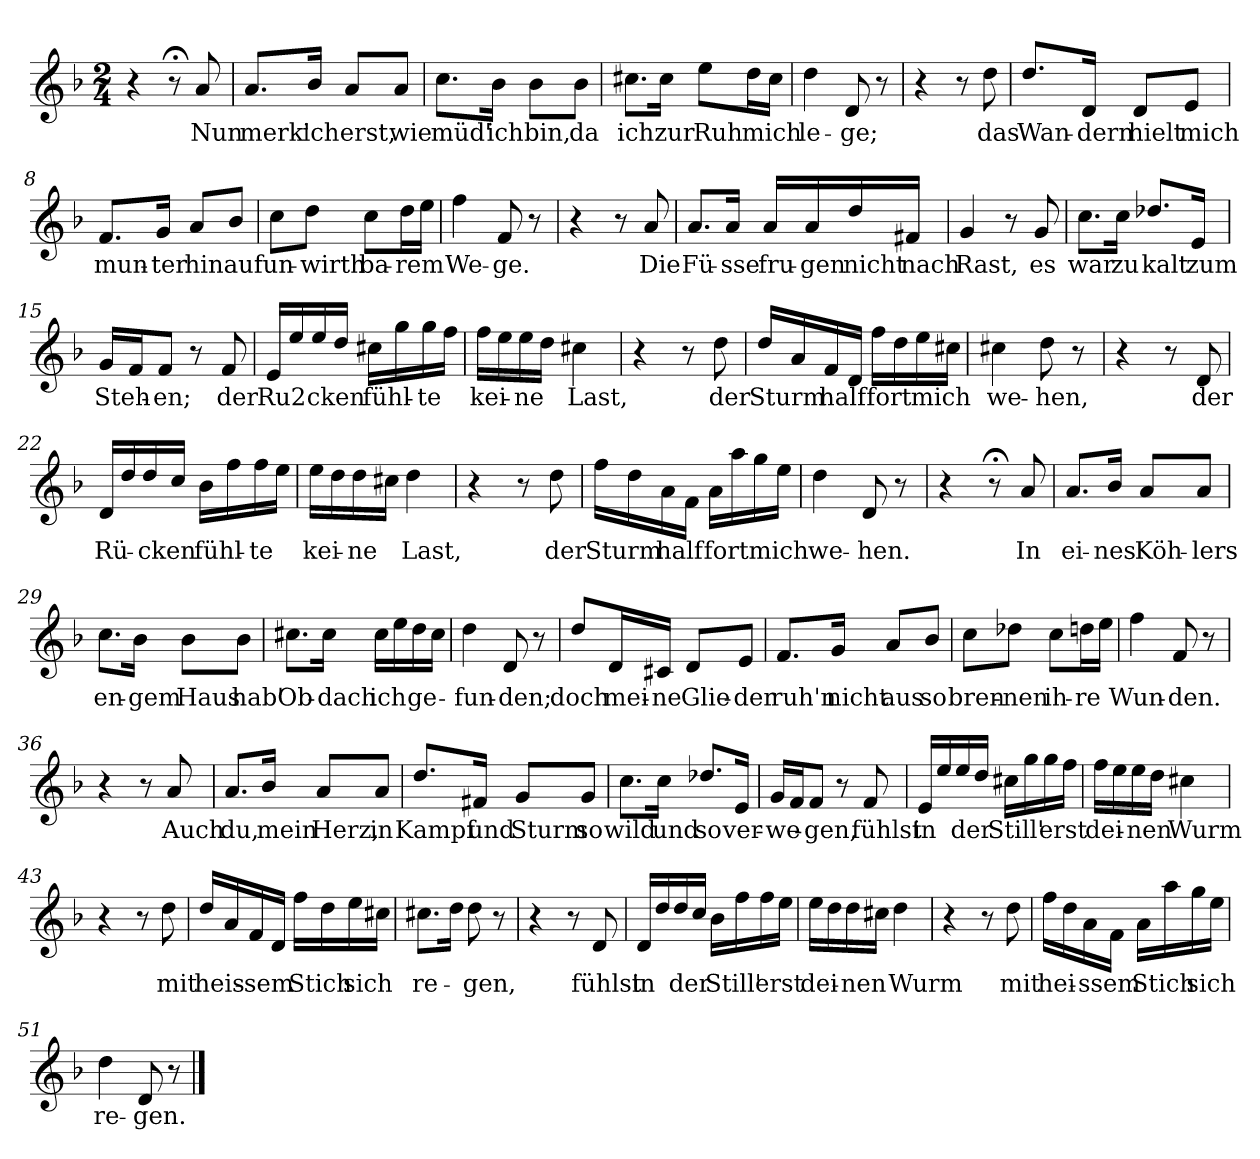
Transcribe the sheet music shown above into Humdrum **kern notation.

**kern	**text
*part1	*part1
*staff1	*staff1
*clefG2	*
*k[b-]	*
*d:	*
*M2/4	*
=1	=1
4r	.
8r;<	.
!	!LO:LY:b
8a/	Nun
=2	=2
!	!LO:LY:b
8.a/L	merk'
!	!LO:LY:b
16b-/Jk	ich
!	!LO:LY:b
8a/L	erst,
!	!LO:LY:b
8a/J	wie
=3	=3
!	!LO:LY:b
8.cc\L	müd'
!	!LO:LY:b
16b-\Jk	ich
!	!LO:LY:b
8b-\L	bin,
!	!LO:LY:b
8b-\J	da
=4	=4
!	!LO:LY:b
8.cc#X\L	ich
!	!LO:LY:b
16cc#\Jk	zur
!	!LO:LY:b
8ee\L	Ruh
!	!LO:LY:b
16dd\L	mich
16cc#\JJ	.
=5	=5
!	!LO:LY:b
4dd\	le-
!	!LO:LY:b
8d/	-ge;
8r	.
=6	=6
4r	.
8r	.
!	!LO:LY:b
8dd\	das
=7	=7
!	!LO:LY:b
8.dd/L	Wan-
!	!LO:LY:b
16d/Jk	-dern
!	!LO:LY:b
8d/L	hielt
!	!LO:LY:b
8e/J	mich
!!LO:LB:g=z
=8	=8
!	!LO:LY:b
8.f/L	mun-
!	!LO:LY:b
16g/Jk	-ter
!	!LO:LY:b
8a/L	hin
!	!LO:LY:b
8b-/J	auf
=9	=9
!	!LO:LY:b
8cc\L	un-
!	!LO:LY:b
8dd\J	-wirth
!	!LO:LY:b
8cc\L	ba-
!	!LO:LY:b
16dd\L	-rem
16ee\JJ	.
=10	=10
!	!LO:LY:b
4ff\	We-
!	!LO:LY:b
8f/	-ge.
8r	.
=11	=11
4r	.
8r	.
!	!LO:LY:b
8a/	Die
=12	=12
!	!LO:LY:b
8.a/L	Fü-
!	!LO:LY:b
16a/Jk	-sse
!	!LO:LY:b
16a/LL	fru-
!	!LO:LY:b
16a/	-gen
!	!LO:LY:b
16dd/	nicht
!	!LO:LY:b
16f#X/JJ	nach
=13	=13
!	!LO:LY:b
4g/	Rast,
8r	.
!	!LO:LY:b
8g/	es
=14	=14
!	!LO:LY:b
8.cc\L	war
!	!LO:LY:b
16cc\Jk	zu
!	!LO:LY:b
8.dd-X/L	kalt
!	!LO:LY:b
16e/Jk	zum
!!LO:LB:g=z
=15	=15
!	!LO:LY:b
16g/LL	Steh-
16f/J	.
!	!LO:LY:b
8f/J	-en;
8r	.
!	!LO:LY:b
8f/	der
=16	=16
!	!LO:LY:b
16e/LL	Ru2
16ee/	.
!	!LO:LY:b
16ee/	-cken
16dd/JJ	.
!	!LO:LY:b
16cc#X\LL	fühl-
16gg\	.
!	!LO:LY:b
16gg\	-te
16ff\JJ	.
=17	=17
!	!LO:LY:b
16ff\LL	kei-
16ee\	.
!	!LO:LY:b
16ee\	-ne
16dd\JJ	.
!	!LO:LY:b
4cc#X\	Last,
=18	=18
4r	.
8r	.
!	!LO:LY:b
8dd\	der
=19	=19
!	!LO:LY:b
16dd/LL	Sturm
16a/	.
!	!LO:LY:b
16f/	half
16d/JJ	.
!	!LO:LY:b
16ff\LL	fort
16dd\	.
!	!LO:LY:b
16ee\	mich
16cc#X\JJ	.
=20	=20
!	!LO:LY:b
4cc#X\	we-
!	!LO:LY:b
8dd\	-hen,
8r	.
=21	=21
4r	.
8r	.
!	!LO:LY:b
8d/	der
!!LO:LB:g=z
=22	=22
!	!LO:LY:b
16d/LL	Rü-
16dd/	.
!	!LO:LY:b
16dd/	-cken
16cc/JJ	.
!	!LO:LY:b
16b-\LL	fühl-
16ff\	.
!	!LO:LY:b
16ff\	-te
16ee\JJ	.
=23	=23
!	!LO:LY:b
16ee\LL	kei-
16dd\	.
!	!LO:LY:b
16dd\	-ne
16cc#X\JJ	.
!	!LO:LY:b
4dd\	Last,
=24	=24
4r	.
8r	.
!	!LO:LY:b
8dd\	der
=25	=25
!	!LO:LY:b
16ff\LL	Sturm
16dd\	.
!	!LO:LY:b
16a\	half
16f\JJ	.
!	!LO:LY:b
16a\LL	fort
16aa\	.
!	!LO:LY:b
16gg\	mich
16ee\JJ	.
=26	=26
!	!LO:LY:b
4dd\	we-
!	!LO:LY:b
8d/	-hen.
8r	.
=27	=27
4r	.
8r;<	.
!	!LO:LY:b
8a/	In
=28	=28
!	!LO:LY:b
8.a/L	ei-
!	!LO:LY:b
16b-/Jk	-nes
!	!LO:LY:b
8a/L	Köh-
!	!LO:LY:b
8a/J	-lers
!!LO:LB:g=z
=29	=29
!	!LO:LY:b
8.cc\L	en-
!	!LO:LY:b
16b-\Jk	-gem
!	!LO:LY:b
8b-\L	Haus
!	!LO:LY:b
8b-\J	hab'
=30	=30
!	!LO:LY:b
8.cc#X\L	Ob-
!	!LO:LY:b
16cc#\Jk	-dach
!	!LO:LY:b
16cc#\LL	ich
16ee\	.
!	!LO:LY:b
16dd\	ge-
16cc#\JJ	.
=31	=31
!	!LO:LY:b
4dd\	-fun-
!	!LO:LY:b
8d/	-den;
8r	.
=32	=32
!	!LO:LY:b
8dd/L	doch
!	!LO:LY:b
16d/L	mei-
!	!LO:LY:b
16c#X/JJ	-ne
!	!LO:LY:b
8d/L	Glie-
!	!LO:LY:b
8e/J	-der
=33	=33
!	!LO:LY:b
8.f/L	ruh'n
!	!LO:LY:b
16g/Jk	nicht
!	!LO:LY:b
8a/L	aus
!	!LO:LY:b
8b-/J	so
=34	=34
!	!LO:LY:b
8cc\L	bren-
!	!LO:LY:b
8dd-X\J	-nen
!	!LO:LY:b
8cc\L	ih-
!	!LO:LY:b
16ddn\L	-re
16ee\JJ	.
!!LO:LB:g=z
=35	=35
!	!LO:LY:b
4ff\	Wun-
!	!LO:LY:b
8f/	-den.
8r	.
=36	=36
4r	.
8r	.
!	!LO:LY:b
8a/	Auch
=37	=37
!	!LO:LY:b
8.a/L	du,
!	!LO:LY:b
16b-/Jk	mein
!	!LO:LY:b
8a/L	Herz,
!	!LO:LY:b
8a/J	in
=38	=38
!	!LO:LY:b
8.dd/L	Kampf
!	!LO:LY:b
16f#X/Jk	und
!	!LO:LY:b
8g/L	Sturm
!	!LO:LY:b
8g/J	so
=39	=39
!	!LO:LY:b
8.cc\L	wild
!	!LO:LY:b
16cc\Jk	und
!	!LO:LY:b
8.dd-X/L	so
!	!LO:LY:b
16e/Jk	ver-
=40	=40
!	!LO:LY:b
16g/LL	-we-
16f/J	.
!	!LO:LY:b
8f/J	-gen,
8r	.
!	!LO:LY:b
8f/	fühlst
=41	=41
!	!LO:LY:b
16e/LL	in
16ee/	.
!	!LO:LY:b
16ee/	der
16dd/JJ	.
!	!LO:LY:b
16cc#X\LL	Still'
16gg\	.
!	!LO:LY:b
16gg\	erst
16ff\JJ	.
!!LO:LB:g=z
=42	=42
!	!LO:LY:b
16ff\LL	dei-
16ee\	.
!	!LO:LY:b
16ee\	-nen
16dd\JJ	.
!	!LO:LY:b
4cc#X\	Wurm
=43	=43
4r	.
8r	.
!	!LO:LY:b
8dd\	mit
=44	=44
!	!LO:LY:b
16dd/LL	heis-
16a/	.
!	!LO:LY:b
16f/	-sem
16d/JJ	.
!	!LO:LY:b
16ff\LL	Stich
16dd\	.
!	!LO:LY:b
16ee\	sich
16cc#X\JJ	.
=45	=45
!	!LO:LY:b
8.cc#X\L	re-
16dd\Jk	.
!	!LO:LY:b
8dd\	-gen,
8r	.
=46	=46
4r	.
8r	.
!	!LO:LY:b
8d/	fühlst
=47	=47
!	!LO:LY:b
16d/LL	in
16dd/	.
!	!LO:LY:b
16dd/	der
16cc/JJ	.
!	!LO:LY:b
16b-\LL	Still'
16ff\	.
!	!LO:LY:b
16ff\	erst
16ee\JJ	.
=48	=48
!	!LO:LY:b
16ee\LL	dei-
16dd\	.
!	!LO:LY:b
16dd\	-nen
16cc#X\JJ	.
!	!LO:LY:b
4dd\	Wurm
=49	=49
4r	.
8r	.
!	!LO:LY:b
8dd\	mit
!!LO:LB:g=z
=50	=50
!	!LO:LY:b
16ff\LL	hei-
16dd\	.
!	!LO:LY:b
16a\	-ssem
16f\JJ	.
!	!LO:LY:b
16a\LL	Stich
16aa\	.
!	!LO:LY:b
16gg\	sich
16ee\JJ	.
=51	=51
!	!LO:LY:b
4dd\	re-
!	!LO:LY:b
8d/	-gen.
8r	.
==	==
*-	*-
